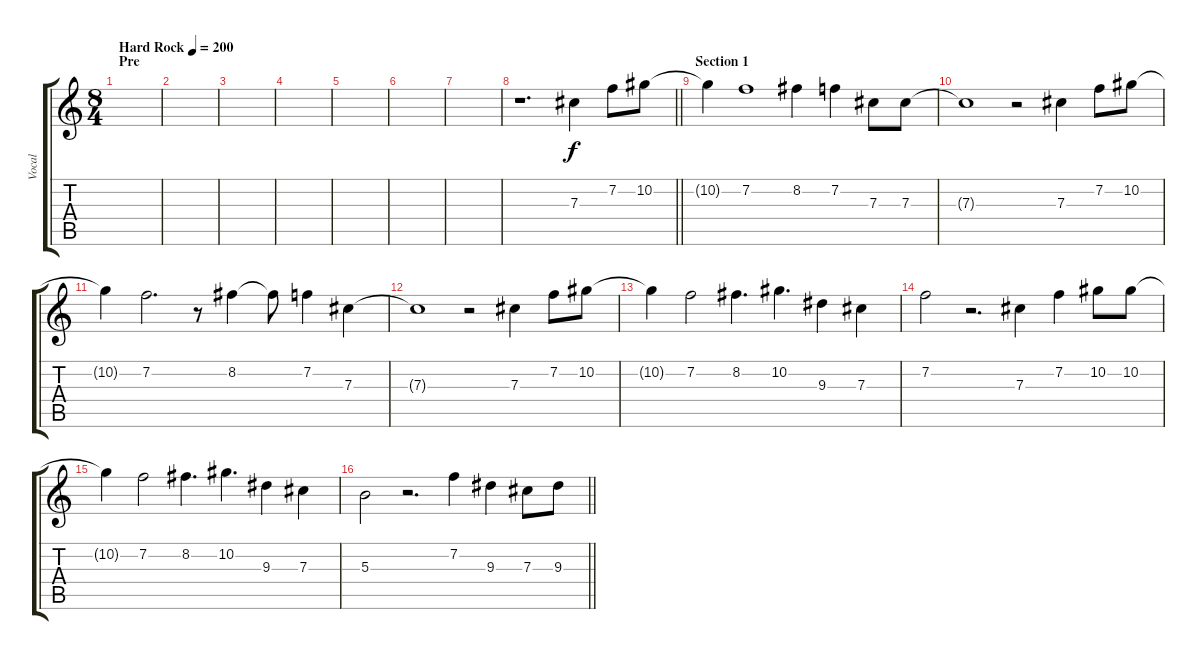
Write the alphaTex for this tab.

\track ("Vocal" "Vocal") {instrument acousticguitarsteel}
\staff {score tabs}
\tuning (Eb4 Bb3 Gb3 Db3 Ab2 Eb2) {hide}
\ts (8 4)
\section ("" "Pre")
\tempo (200 "Hard Rock")
\clef g2
\ks c
|
|
|
|
|
|
|
\barLineRight lightlight
r.1{d} 7.3.4 7.2.8 10.2.8 |
\section ("" "Section 1")
10.2{t}.4 7.2.1 8.2.4 7.2.4 7.3.8 7.3.8 |
7.3{t}.1 r.2 7.3.4 7.2.8 10.2.8 |
10.2{t}.4 7.2.2{d} r.8 8.2.4 8.2{t}.8 7.2.4 7.3.4 |
7.3{t}.1 r.2 7.3.4 7.2.8 10.2.8 |
10.2{t}.4 7.2.2 8.2.4{d} 10.2.4{d} 9.3.4 7.3.4 |
7.2.2 r.2{d} 7.3.4 7.2.4 10.2.8 10.2.8 |
10.2{t}.4 7.2.2 8.2.4{d} 10.2.4{d} 9.3.4 7.3.4 |
\barLineRight lightlight
5.3.2 r.2{d} 7.2.4 9.3.4 7.3.8 9.3.8
